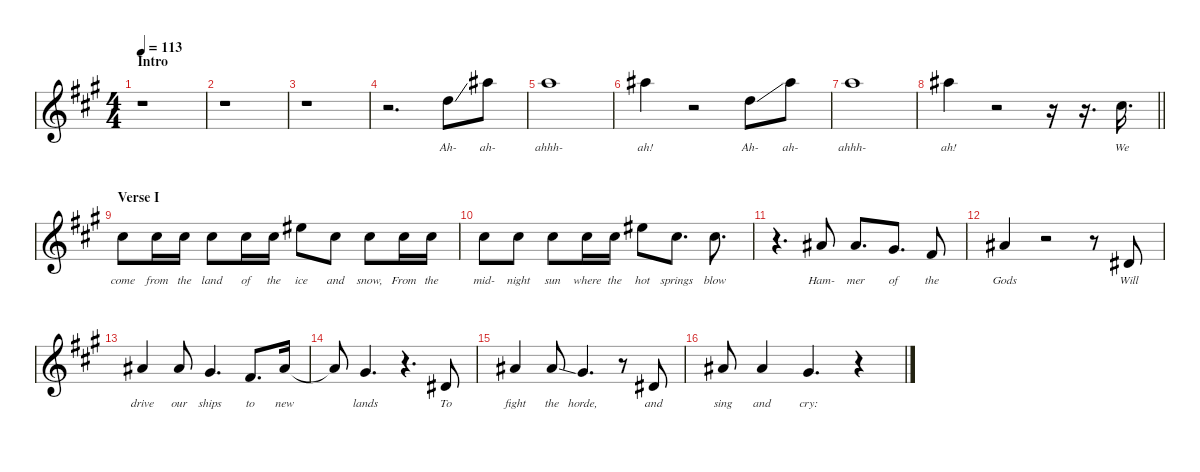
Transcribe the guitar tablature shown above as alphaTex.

\defaultSystemsLayout 4
\hideDynamics
\bracketExtendMode nobrackets
\singleTrackTrackNamePolicy hidden
\multiTrackTrackNamePolicy hidden
\firstSystemTrackNameMode fullname
\firstSystemTrackNameOrientation horizontal
\otherSystemsTrackNameOrientation horizontal
\track ("Vocals" "sax.") {instrument altosax}
\staff {score}
\tuning (E4 B3 G3 D3 A2 E2)
\displaytranspose 9
\ts (4 4)
\beaming (8 2 2 2 2)
\section ("" "Intro")
\tempo 113
\clef g2
\ks a
r.1{dy f instrument altosax beam Down} |
r.1{beam Down} |
r.1{beam Down} |
r.2{d beam Down} 1.1{ss acc forcenatural}.8{lyrics (0 "Ah-") lyrics (1 "") lyrics (2 "") lyrics (3 "") lyrics (4 "") beam Down} 9.1{acc #}.8{lyrics (0 "ah-") lyrics (1 "") lyrics (2 "") lyrics (3 "") lyrics (4 "") beam Down} |
8.1{acc forcenatural}.1{lyrics (0 "ahhh-") lyrics (1 "") lyrics (2 "") lyrics (3 "") lyrics (4 "") beam Down} |
9.1{acc #}.4{lyrics (0 "ah!") lyrics (1 "") lyrics (2 "") lyrics (3 "") lyrics (4 "") beam Down} r.2{beam Down} 1.1{ss acc forcenatural}.8{lyrics (0 "Ah-") lyrics (1 "") lyrics (2 "") lyrics (3 "") lyrics (4 "") beam Down} 9.1{acc #}.8{lyrics (0 "ah-") lyrics (1 "") lyrics (2 "") lyrics (3 "") lyrics (4 "") beam Down} |
8.1{acc forcenatural}.1{lyrics (0 "ahhh-") lyrics (1 "") lyrics (2 "") lyrics (3 "") lyrics (4 "") beam Down} |
\barLineRight lightlight
9.1{acc #}.4{lyrics (0 "ah!") lyrics (1 "") lyrics (2 "") lyrics (3 "") lyrics (4 "") beam Down} r.2{beam Down} r.16{beam Down} r.16{d beam Down} 9.3{acc #}.16{d lyrics (0 "We") lyrics (1 "") lyrics (2 "") lyrics (3 "") lyrics (4 "") beam Down} |
\section ("" "Verse I")
9.3{acc #}.8{lyrics (0 "come") lyrics (1 "") lyrics (2 "") lyrics (3 "") lyrics (4 "") beam Down} 9.3{acc #}.16{lyrics (0 "from") lyrics (1 "") lyrics (2 "") lyrics (3 "") lyrics (4 "") beam Down} 9.3{acc #}.16{lyrics (0 "the") lyrics (1 "") lyrics (2 "") lyrics (3 "") lyrics (4 "") beam Down} 9.3{acc #}.8{lyrics (0 "land") lyrics (1 "") lyrics (2 "") lyrics (3 "") lyrics (4 "") beam Down} 9.3{acc #}.16{lyrics (0 "of") lyrics (1 "") lyrics (2 "") lyrics (3 "") lyrics (4 "") beam Down} 9.3{acc #}.16{lyrics (0 "the") lyrics (1 "") lyrics (2 "") lyrics (3 "") lyrics (4 "") beam Down} 9.2{acc #}.8{lyrics (0 "ice") lyrics (1 "") lyrics (2 "") lyrics (3 "") lyrics (4 "") beam Down} 9.3{acc #}.8{lyrics (0 "and") lyrics (1 "") lyrics (2 "") lyrics (3 "") lyrics (4 "") beam Down} 9.3{acc #}.8{lyrics (0 "snow,") lyrics (1 "") lyrics (2 "") lyrics (3 "") lyrics (4 "") beam Down} 9.3{acc #}.16{lyrics (0 "From") lyrics (1 "") lyrics (2 "") lyrics (3 "") lyrics (4 "") beam Down} 9.3{acc #}.16{lyrics (0 "the") lyrics (1 "") lyrics (2 "") lyrics (3 "") lyrics (4 "") beam Down} |
9.3{acc #}.8{lyrics (0 "mid-") lyrics (1 "") lyrics (2 "") lyrics (3 "") lyrics (4 "") beam Down} 9.3{acc #}.8{lyrics (0 "night") lyrics (1 "") lyrics (2 "") lyrics (3 "") lyrics (4 "") beam Down} 9.3{acc #}.8{lyrics (0 "sun") lyrics (1 "") lyrics (2 "") lyrics (3 "") lyrics (4 "") beam Down} 9.3{acc #}.16{lyrics (0 "where") lyrics (1 "") lyrics (2 "") lyrics (3 "") lyrics (4 "") beam Down} 9.3{acc #}.16{lyrics (0 "the") lyrics (1 "") lyrics (2 "") lyrics (3 "") lyrics (4 "") beam Down} 9.2{acc #}.8{lyrics (0 "hot") lyrics (1 "") lyrics (2 "") lyrics (3 "") lyrics (4 "") beam Down} 9.3{acc #}.8{d lyrics (0 "springs") lyrics (1 "") lyrics (2 "") lyrics (3 "") lyrics (4 "") beam Down} 9.3{acc #}.8{d lyrics (0 "blow") lyrics (1 "") lyrics (2 "") lyrics (3 "") lyrics (4 "") beam Down} |
r.4{d beam Down} 6.3{acc #}.8{lyrics (0 "Ham-") lyrics (1 "") lyrics (2 "") lyrics (3 "") lyrics (4 "") beam Up} 6.3{acc #}.8{d lyrics (0 "mer") lyrics (1 "") lyrics (2 "") lyrics (3 "") lyrics (4 "") beam Up} 4.3{acc #}.8{d lyrics (0 "of") lyrics (1 "") lyrics (2 "") lyrics (3 "") lyrics (4 "") beam Up} 2.3{acc #}.8{lyrics (0 "the") lyrics (1 "") lyrics (2 "") lyrics (3 "") lyrics (4 "") beam Up} |
2.2{acc #}.4{lyrics (0 "Gods") lyrics (1 "") lyrics (2 "") lyrics (3 "") lyrics (4 "") beam Up} r.2{beam Up} r.8{beam Up} 4.4{acc #}.8{lyrics (0 "Will") lyrics (1 "") lyrics (2 "") lyrics (3 "") lyrics (4 "") beam Up} |
2.2{acc #}.4{lyrics (0 "drive") lyrics (1 "") lyrics (2 "") lyrics (3 "") lyrics (4 "") beam Up} 2.2{acc #}.8{lyrics (0 "our") lyrics (1 "") lyrics (2 "") lyrics (3 "") lyrics (4 "") beam Up} 0.2{acc #}.4{d lyrics (0 "ships") lyrics (1 "") lyrics (2 "") lyrics (3 "") lyrics (4 "") beam Up} 2.3{acc #}.8{d lyrics (0 "to") lyrics (1 "") lyrics (2 "") lyrics (3 "") lyrics (4 "") beam Up} 2.2{acc #}.16{lyrics (0 "new") lyrics (1 "") lyrics (2 "") lyrics (3 "") lyrics (4 "") beam Up} |
2.2{t acc #}.8{beam Up} 0.2{acc #}.4{d lyrics (0 "lands") lyrics (1 "") lyrics (2 "") lyrics (3 "") lyrics (4 "") beam Up} r.4{d beam Up} 4.4{acc #}.8{lyrics (0 "To") lyrics (1 "") lyrics (2 "") lyrics (3 "") lyrics (4 "") beam Up} |
2.2{acc #}.4{lyrics (0 "fight") lyrics (1 "") lyrics (2 "") lyrics (3 "") lyrics (4 "") beam Up} 2.2{ss acc #}.8{lyrics (0 "the") lyrics (1 "") lyrics (2 "") lyrics (3 "") lyrics (4 "") beam Up} 0.2{acc #}.4{d lyrics (0 "horde,") lyrics (1 "") lyrics (2 "") lyrics (3 "") lyrics (4 "") beam Up} r.8{beam Up} 4.4{acc #}.8{lyrics (0 "and") lyrics (1 "") lyrics (2 "") lyrics (3 "") lyrics (4 "") beam Up} |
2.2{acc #}.8{lyrics (0 "sing") lyrics (1 "") lyrics (2 "") lyrics (3 "") lyrics (4 "") beam Up} 2.2{acc #}.4{lyrics (0 "and") lyrics (1 "") lyrics (2 "") lyrics (3 "") lyrics (4 "") beam Up} 0.2{acc #}.4{d lyrics (0 "cry:") lyrics (1 "") lyrics (2 "") lyrics (3 "") lyrics (4 "") beam Up} r.4{beam Up}
